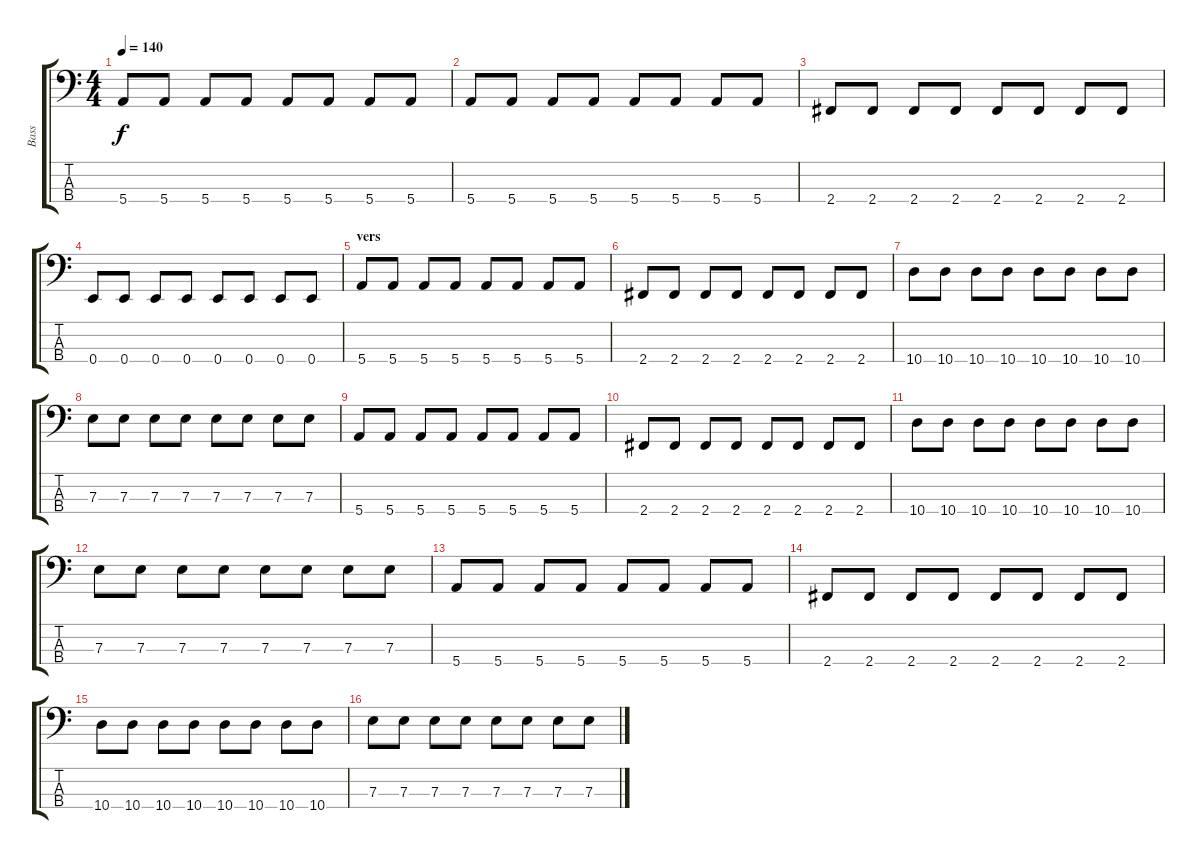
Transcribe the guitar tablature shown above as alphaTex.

\track ("Bass" "Bass") {instrument electricbassfinger}
\staff {score tabs}
\tuning (G2 D2 A1 E1) {hide}
\ts (4 4)
\tempo 140
\clef f4
\ks c
5.4.8{dy f} 5.4.8 5.4.8 5.4.8 5.4.8 5.4.8 5.4.8 5.4.8 |
5.4.8 5.4.8 5.4.8 5.4.8 5.4.8 5.4.8 5.4.8 5.4.8 |
2.4.8 2.4.8 2.4.8 2.4.8 2.4.8 2.4.8 2.4.8 2.4.8 |
0.4.8 0.4.8 0.4.8 0.4.8 0.4.8 0.4.8 0.4.8 0.4.8 |
\section ("" "vers")
5.4.8 5.4.8 5.4.8 5.4.8 5.4.8 5.4.8 5.4.8 5.4.8 |
2.4.8 2.4.8 2.4.8 2.4.8 2.4.8 2.4.8 2.4.8 2.4.8 |
10.4.8 10.4.8 10.4.8 10.4.8 10.4.8 10.4.8 10.4.8 10.4.8 |
7.3.8 7.3.8 7.3.8 7.3.8 7.3.8 7.3.8 7.3.8 7.3.8 |
5.4.8 5.4.8 5.4.8 5.4.8 5.4.8 5.4.8 5.4.8 5.4.8 |
2.4.8 2.4.8 2.4.8 2.4.8 2.4.8 2.4.8 2.4.8 2.4.8 |
10.4.8 10.4.8 10.4.8 10.4.8 10.4.8 10.4.8 10.4.8 10.4.8 |
7.3.8 7.3.8 7.3.8 7.3.8 7.3.8 7.3.8 7.3.8 7.3.8 |
5.4.8 5.4.8 5.4.8 5.4.8 5.4.8 5.4.8 5.4.8 5.4.8 |
2.4.8 2.4.8 2.4.8 2.4.8 2.4.8 2.4.8 2.4.8 2.4.8 |
10.4.8 10.4.8 10.4.8 10.4.8 10.4.8 10.4.8 10.4.8 10.4.8 |
7.3.8 7.3.8 7.3.8 7.3.8 7.3.8 7.3.8 7.3.8 7.3.8
